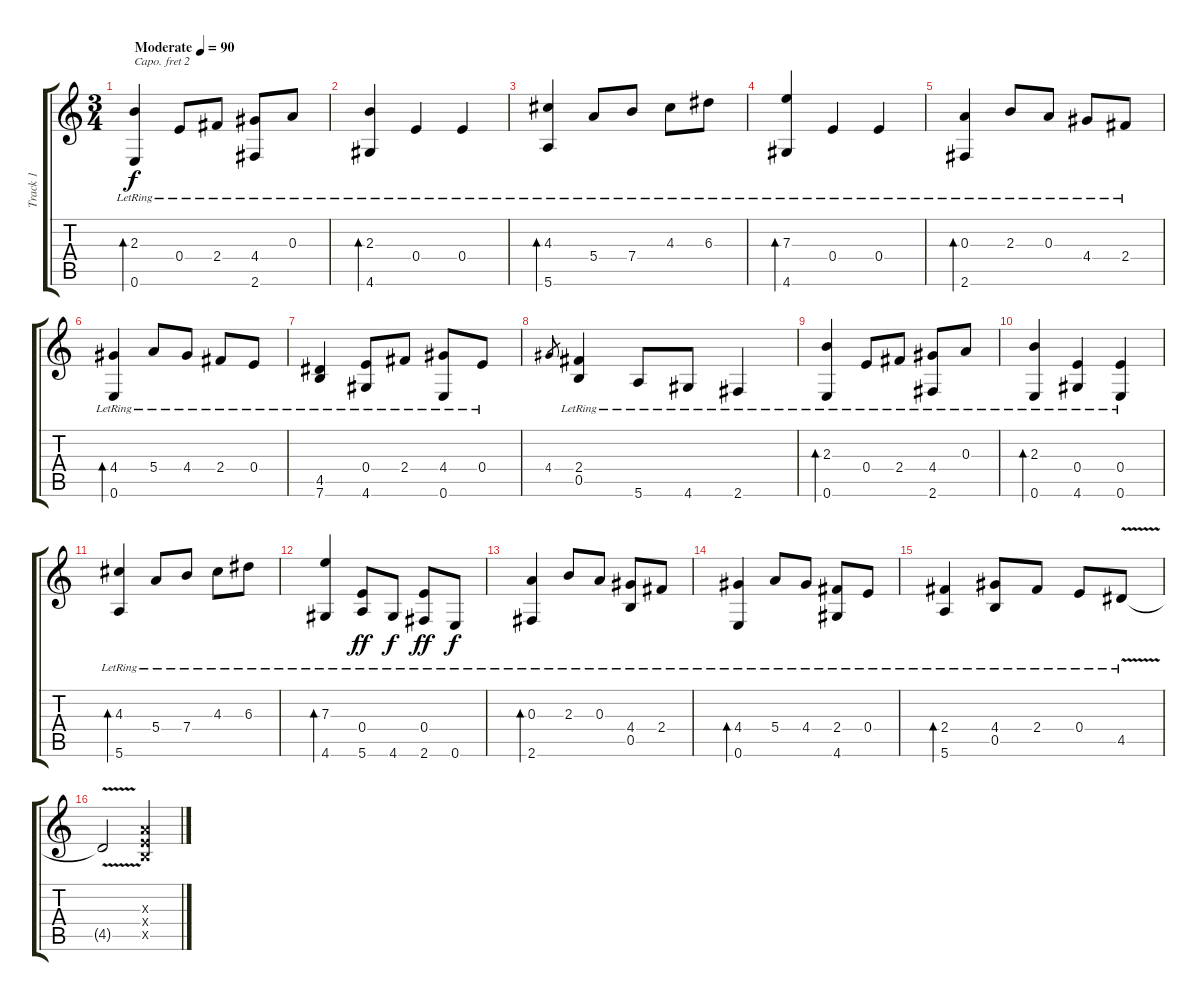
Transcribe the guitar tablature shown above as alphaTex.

\track ("Track 1" "Track 1") {instrument acousticguitarsteel}
\staff {score tabs}
\capo 2
\tuning (D4 A3 G3 D3 A2 D2) {hide}
\ts (3 4)
\tempo (90 "Moderate")
\clef g2
\ks c
(2.3{lr} 0.6{lr}).4{bd 480 dy f instrument acousticguitarsteel} 0.4{lr}.8 2.4{lr}.8 (4.4{lr} 2.6{lr}).8 0.3{lr}.8 |
(2.3{lr} 4.6{lr}).4{bd 240} 0.4{lr}.4 0.4{lr}.4 |
(4.3{lr} 5.6{lr}).4{bd 480} 5.4{lr}.8 7.4{lr}.8 4.3{lr}.8 6.3{lr}.8 |
(7.3{lr} 4.6{lr}).4{bd 240} 0.4{lr}.4 0.4{lr}.4 |
(0.3{lr} 2.6{lr}).4{bd 480} 2.3{lr}.8 0.3{lr}.8 4.4{lr}.8 2.4{lr}.8 |
(4.4{lr} 0.6{lr}).4{bd 480} 5.4{lr}.8 4.4{lr}.8 2.4{lr}.8 0.4{lr}.8 |
(4.5{lr} 7.6{lr}).4 (0.4{lr} 4.6{lr}).8 2.4{lr}.8 (4.4{lr} 0.6{lr}).8 0.4{lr}.8 |
4.4.8{gr} (2.4{lr} 0.5{lr}).4 5.6{lr}.8 4.6{lr}.8 2.6{lr}.4 |
(2.3{lr} 0.6{lr}).4{bd 480} 0.4{lr}.8 2.4{lr}.8 (4.4{lr} 2.6{lr}).8 0.3{lr}.8 |
(2.3{lr} 0.6{lr}).4{bd 480} (0.4{lr} 4.6{lr}).4 (0.4{lr} 0.6{lr}).4 |
(4.3{lr} 5.6{lr}).4{bd 480} 5.4{lr}.8 7.4{lr}.8 4.3{lr}.8 6.3{lr}.8 |
(7.3{lr} 4.6{lr}).4{bd 480} (0.4{lr} 5.6{lr}).8{dy ff} 4.6{lr}.8{dy f} (0.4{lr} 2.6{lr}).8{dy ff} 0.6{lr}.8{dy f} |
(0.3{lr} 2.6{lr}).4{bd 480} 2.3{lr}.8 0.3{lr}.8 (4.4{lr} 0.5{lr}).8 2.4{lr}.8 |
(4.4{lr} 0.6{lr}).4{bd 480} 5.4{lr}.8 4.4{lr}.8 (2.4{lr} 4.6{lr}).8 0.4{lr}.8 |
(2.4{lr} 5.6{lr}).4{bd 480} (4.4{lr} 0.5{lr}).8 2.4{lr}.8 0.4{lr}.8 4.5{v lr}.8 |
4.5{t}.2 (0.3{x} 0.4{x} 0.5{x}).4
